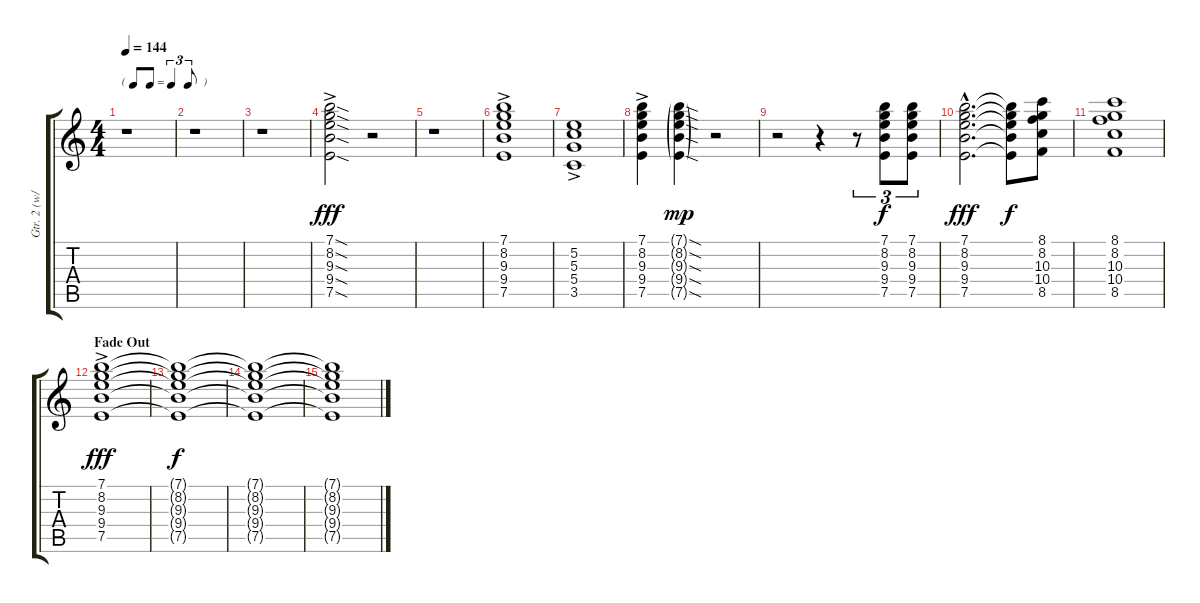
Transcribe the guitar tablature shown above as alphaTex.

\track ("Gtr. 2 (w/dist.)" "Gtr. 2 (w/") {instrument distortionguitar}
\staff {score tabs}
\tuning (E4 B3 G3 D3 A2 E2) {hide}
\ts (4 4)
\tf triplet8th
\tempo 144
\clef g2
\ks c
r.1{dy f} |
r.1 |
r.1 |
(7.1{sod ac} 8.2{sod ac} 9.3{sod ac} 9.4{sod ac} 7.5{sod ac}).2{dy fff} r.2 |
r.1 |
(7.1{ac} 8.2{ac} 9.3{ac} 9.4{ac} 7.5{ac}).1 |
(5.2{ac} 5.3{ac} 5.4{ac} 3.5{ac}).1 |
(7.1{ac} 8.2{ac} 9.3{ac} 9.4{ac} 7.5{ac}).4 (7.1{sod g} 8.2{sod g} 9.3{sod g} 9.4{sod g} 7.5{sod g}).4{dy mp} r.2 |
r.2 r.4 r.8{tu (3 2)} (7.1 8.2 9.3 9.4 7.5).8{tu (3 2) dy f} (7.1 8.2 9.3 9.4 7.5).8{tu (3 2)} |
(7.1{hac} 8.2{hac} 9.3{hac} 9.4{hac} 7.5{hac}).2{d dy fff} (7.1{t} 8.2{t} 9.3{t} 9.4{t} 7.5{t}).8{dy f} (8.1 8.2 10.3 10.4 8.5).8 |
(8.1 8.2 10.3 10.4 8.5).1 |
\section ("" "Fade Out")
(7.1{ac} 8.2{ac} 9.3{ac} 9.4{ac} 7.5{ac}).1{dy fff} |
(7.1{t} 8.2{t} 9.3{t} 9.4{t} 7.5{t}).1{dy f} |
(7.1{t} 8.2{t} 9.3{t} 9.4{t} 7.5{t}).1 |
(7.1{t} 8.2{t} 9.3{t} 9.4{t} 7.5{t}).1
